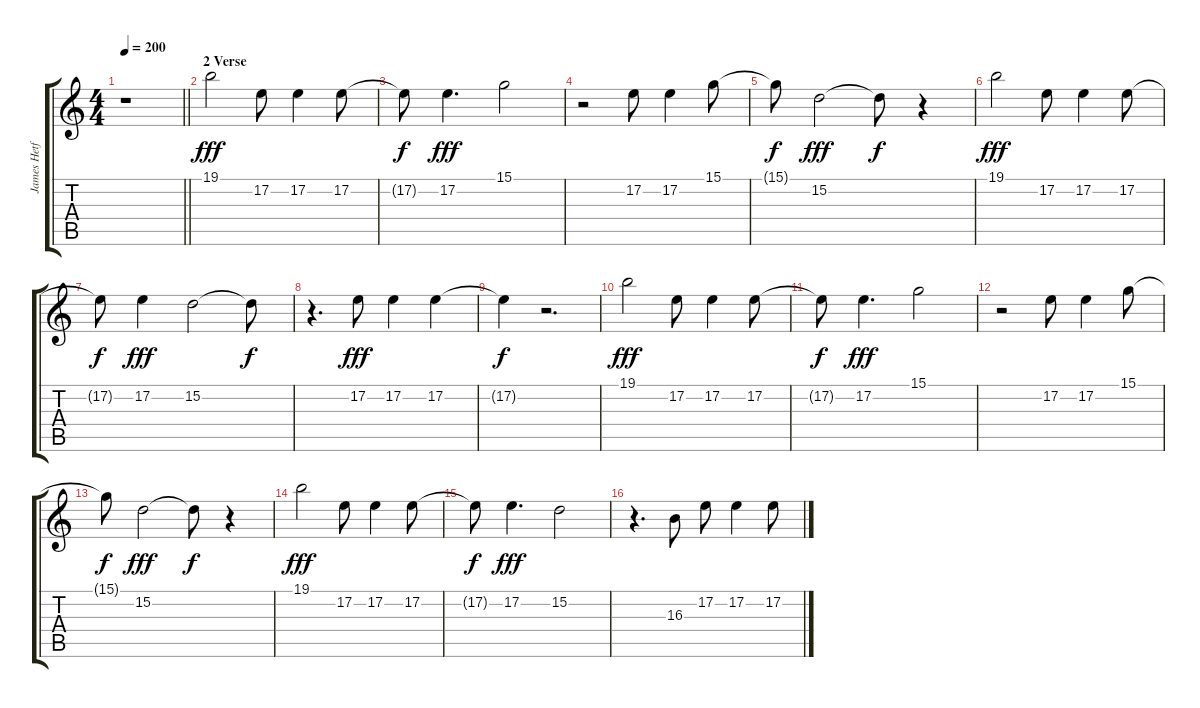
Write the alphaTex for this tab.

\track ("James Hetfield (Voice)" "James Hetf") {instrument lead2sawtooth}
\staff {score tabs}
\tuning (E4 B3 G3 D3 A2 E2) {hide}
\ts (4 4)
\tempo 200
\clef g2
\barLineRight lightlight
\ks c
r.1{dy fff} |
\section ("" "2 Verse")
19.1.2 17.2.8 17.2.4 17.2.8 |
17.2{t}.8{dy f} 17.2.4{d dy fff} 15.1.2 |
r.2 17.2.8 17.2.4 15.1.8 |
15.1{t}.8{dy f} 15.2.2{dy fff} 15.2{t}.8{dy f} r.4 |
19.1.2{dy fff} 17.2.8 17.2.4 17.2.8 |
17.2{t}.8{dy f} 17.2.4{dy fff} 15.2.2 15.2{t}.8{dy f} |
r.4{d} 17.2.8{dy fff} 17.2.4 17.2.4 |
17.2{t}.4{dy f} r.2{d} |
19.1.2{dy fff} 17.2.8 17.2.4 17.2.8 |
17.2{t}.8{dy f} 17.2.4{d dy fff} 15.1.2 |
r.2 17.2.8 17.2.4 15.1.8 |
15.1{t}.8{dy f} 15.2.2{dy fff} 15.2{t}.8{dy f} r.4 |
19.1.2{dy fff} 17.2.8 17.2.4 17.2.8 |
17.2{t}.8{dy f} 17.2.4{d dy fff} 15.2.2 |
r.4{d} 16.3.8 17.2.8 17.2.4 17.2.8
